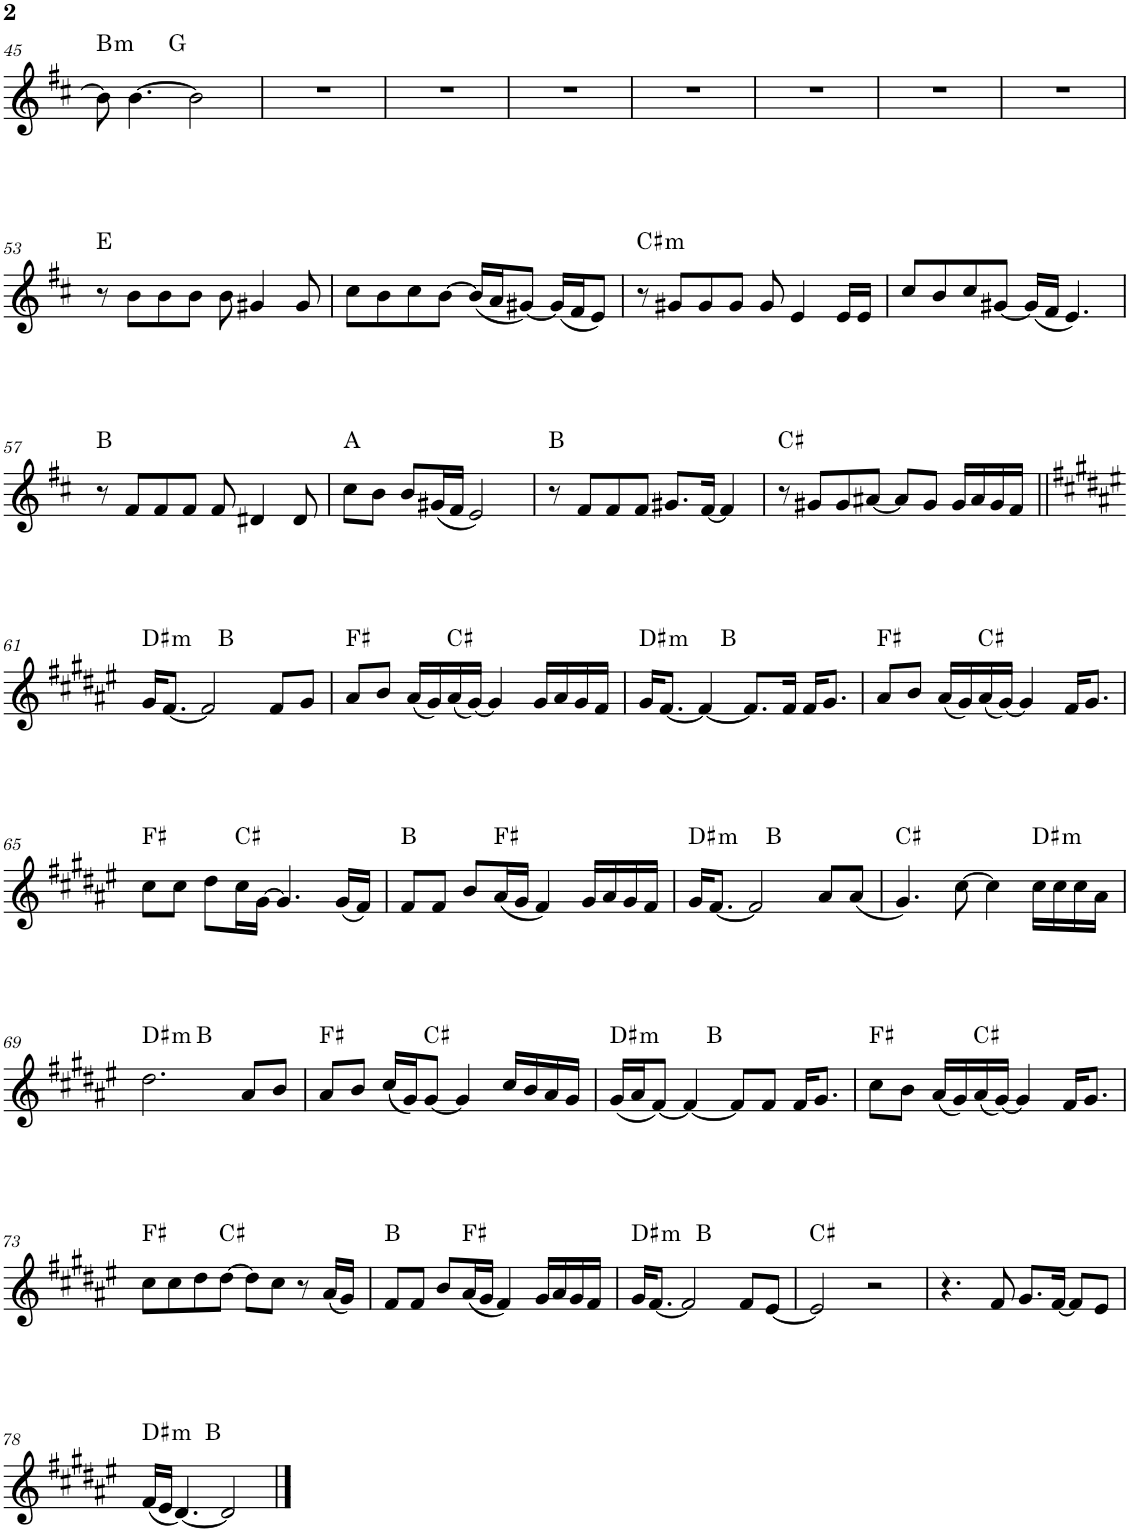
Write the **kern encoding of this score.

**kern	**harte
*part1	*part1
*staff1	*
*I"Piano	*
*I'Pno.	*
!!LO:PB:g=z
*clefG2	*
*k[f#c#]	*
*M4/4	*
=45	=45
8b\]	.
[4.b\	.
2b\]	.
=46	=46
1r	.
=47	=47
1r	.
=48	=48
1r	.
=49	=49
1r	.
=50	=50
1r	.
=51	=51
1r	.
=52	=52
1r	.
!!LO:LB:g=z
=53	=53
8r	E:maj
8b\L	.
8b\	.
8b\J	.
8b\	.
4g#X/	.
8g#/	.
=54	=54
8cc#\L	.
8b\	.
8cc#\	.
[8b\J	.
(16b/LL]	.
16a/J	.
[8g#X/J)	.
(16g#/LL]	.
16f#/J	.
8e/J)	.
=55	=55
!	!LO:H:kt=m
8r	C#:min
8g#X/L	.
8g#/	.
8g#/J	.
8g#/	.
4e/	.
16e/LL	.
16e/JJ	.
=56	=56
8cc#/L	.
8b/	.
8cc#/	.
[8g#X/J	.
(16g#/LL]	.
16f#/JJ	.
4.e/)	.
!!LO:LB:g=z
=57	=57
8r	B:maj
8f#/L	.
8f#/	.
8f#/J	.
8f#/	.
4d#X/	.
8d#/	.
=58	=58
8cc#\L	A:maj
8b\J	.
8b/L	.
(16g#X/L	.
16f#/JJ	.
2e/)	.
=59	=59
8r	B:maj
8f#/L	.
8f#/	.
8f#/J	.
8.g#X/L	.
[16f#/Jk	.
4f#/]	.
=60	=60
8r	C#:maj
8g#X/L	.
8g#/	.
[8a#X/J	.
8a#/L]	.
8g#/J	.
16g#/LL	.
16a#/	.
16g#/	.
16f#/JJ	.
!!LO:LB:g=z
=61||	=61||
*k[f#c#g#d#a#e#]	*
*^	*
16g#/KL	4.ryy	.
[8.f#/J	.	.
2f#/]	.	.
.	2ryy	B:maj
8f#/L	.	.
8g#/J	8ryy	.
*v	*v	*
=62	=62
8a#/L	.
8b/J	.
(16a#/LL	.
16g#/)	.
(16a#/	.
[16g#/JJ)	.
4g#/]	.
16g#/LL	.
16a#/	.
16g#/	.
16f#/JJ	.
=63	=63
*^	*
16g#/KL	4.ryy	.
[8.f#/J	.	.
4f#/_	.	.
.	2ryy	B:maj
8.f#/L]	.	.
16f#/Jk	.	.
16f#/KL	.	.
8.g#/J	.	.
.	8ryy	.
*v	*v	*
=64	=64
8a#/L	.
8b/J	.
(16a#/LL	.
16g#/)	.
(16a#/	.
[16g#/JJ)	.
4g#/]	.
16f#/KL	.
8.g#/J	.
!!LO:LB:g=z
=65	=65
8cc#\L	.
8cc#\J	.
8dd#\L	.
16cc#\L	.
[16g#\JJ	.
4.g#/]	.
(16g#/LL	.
16f#/JJ)	.
=66	=66
8f#/L	.
8f#/J	.
8b/L	.
(16a#/L	.
16g#/JJ	.
4f#/)	.
16g#/LL	.
16a#/	.
16g#/	.
16f#/JJ	.
=67	=67
*^	*
16g#/KL	4.ryy	.
[8.f#/J	.	.
2f#/]	.	.
.	2ryy	B:maj
8a#/L	.	.
(8a#/J	8ryy	.
*v	*v	*
=68	=68
4.g#/)	.
[8cc#\	.
4cc#\]	.
16cc#\LL	.
16cc#\	.
16cc#\	.
16a#\JJ	.
!!LO:LB:g=z
=69	=69
2.dd#\	.
8a#/L	.
8b/J	.
=70	=70
8a#/L	.
8b/J	.
(16cc#/LL	.
16g#/J)	.
[8g#/J	.
4g#/]	.
16cc#/LL	.
16b/	.
16a#/	.
16g#/JJ	.
=71	=71
*^	*
(16g#/LL	4.ryy	.
16a#/J	.	.
[8f#/J)	.	.
4f#/_	.	.
.	2ryy	B:maj
8f#/L]	.	.
8f#/J	.	.
16f#/KL	.	.
8.g#/J	.	.
.	8ryy	.
*v	*v	*
=72	=72
8cc#\L	.
8b\J	.
(16a#/LL	.
16g#/)	.
(16a#/	.
[16g#/JJ)	.
4g#/]	.
16f#/KL	.
8.g#/J	.
!!LO:LB:g=z
=73	=73
8cc#\L	.
8cc#\	.
8dd#\	.
[8dd#\J	.
8dd#\L]	.
8cc#\J	.
8r	.
(16a#/LL	.
16g#/JJ)	.
=74	=74
8f#/L	.
8f#/J	.
8b/L	.
(16a#/L	.
16g#/JJ	.
4f#/)	.
16g#/LL	.
16a#/	.
16g#/	.
16f#/JJ	.
=75	=75
*^	*
16g#/KL	4.ryy	.
[8.f#/J	.	.
2f#/]	.	.
.	2ryy	B:maj
8f#/L	.	.
[8e#/J	8ryy	.
*v	*v	*
=76	=76
2e#/]	.
2r	.
=77	=77
4.r	.
8f#/	.
8.g#/L	.
[16f#/Jk	.
8f#/L]	.
8e#/J	.
!!LO:LB:g=z
=78	=78
(16f#/LL	.
16e#/JJ	.
[4.d#/)	.
2d#/]	.
==	==
*-	*-
